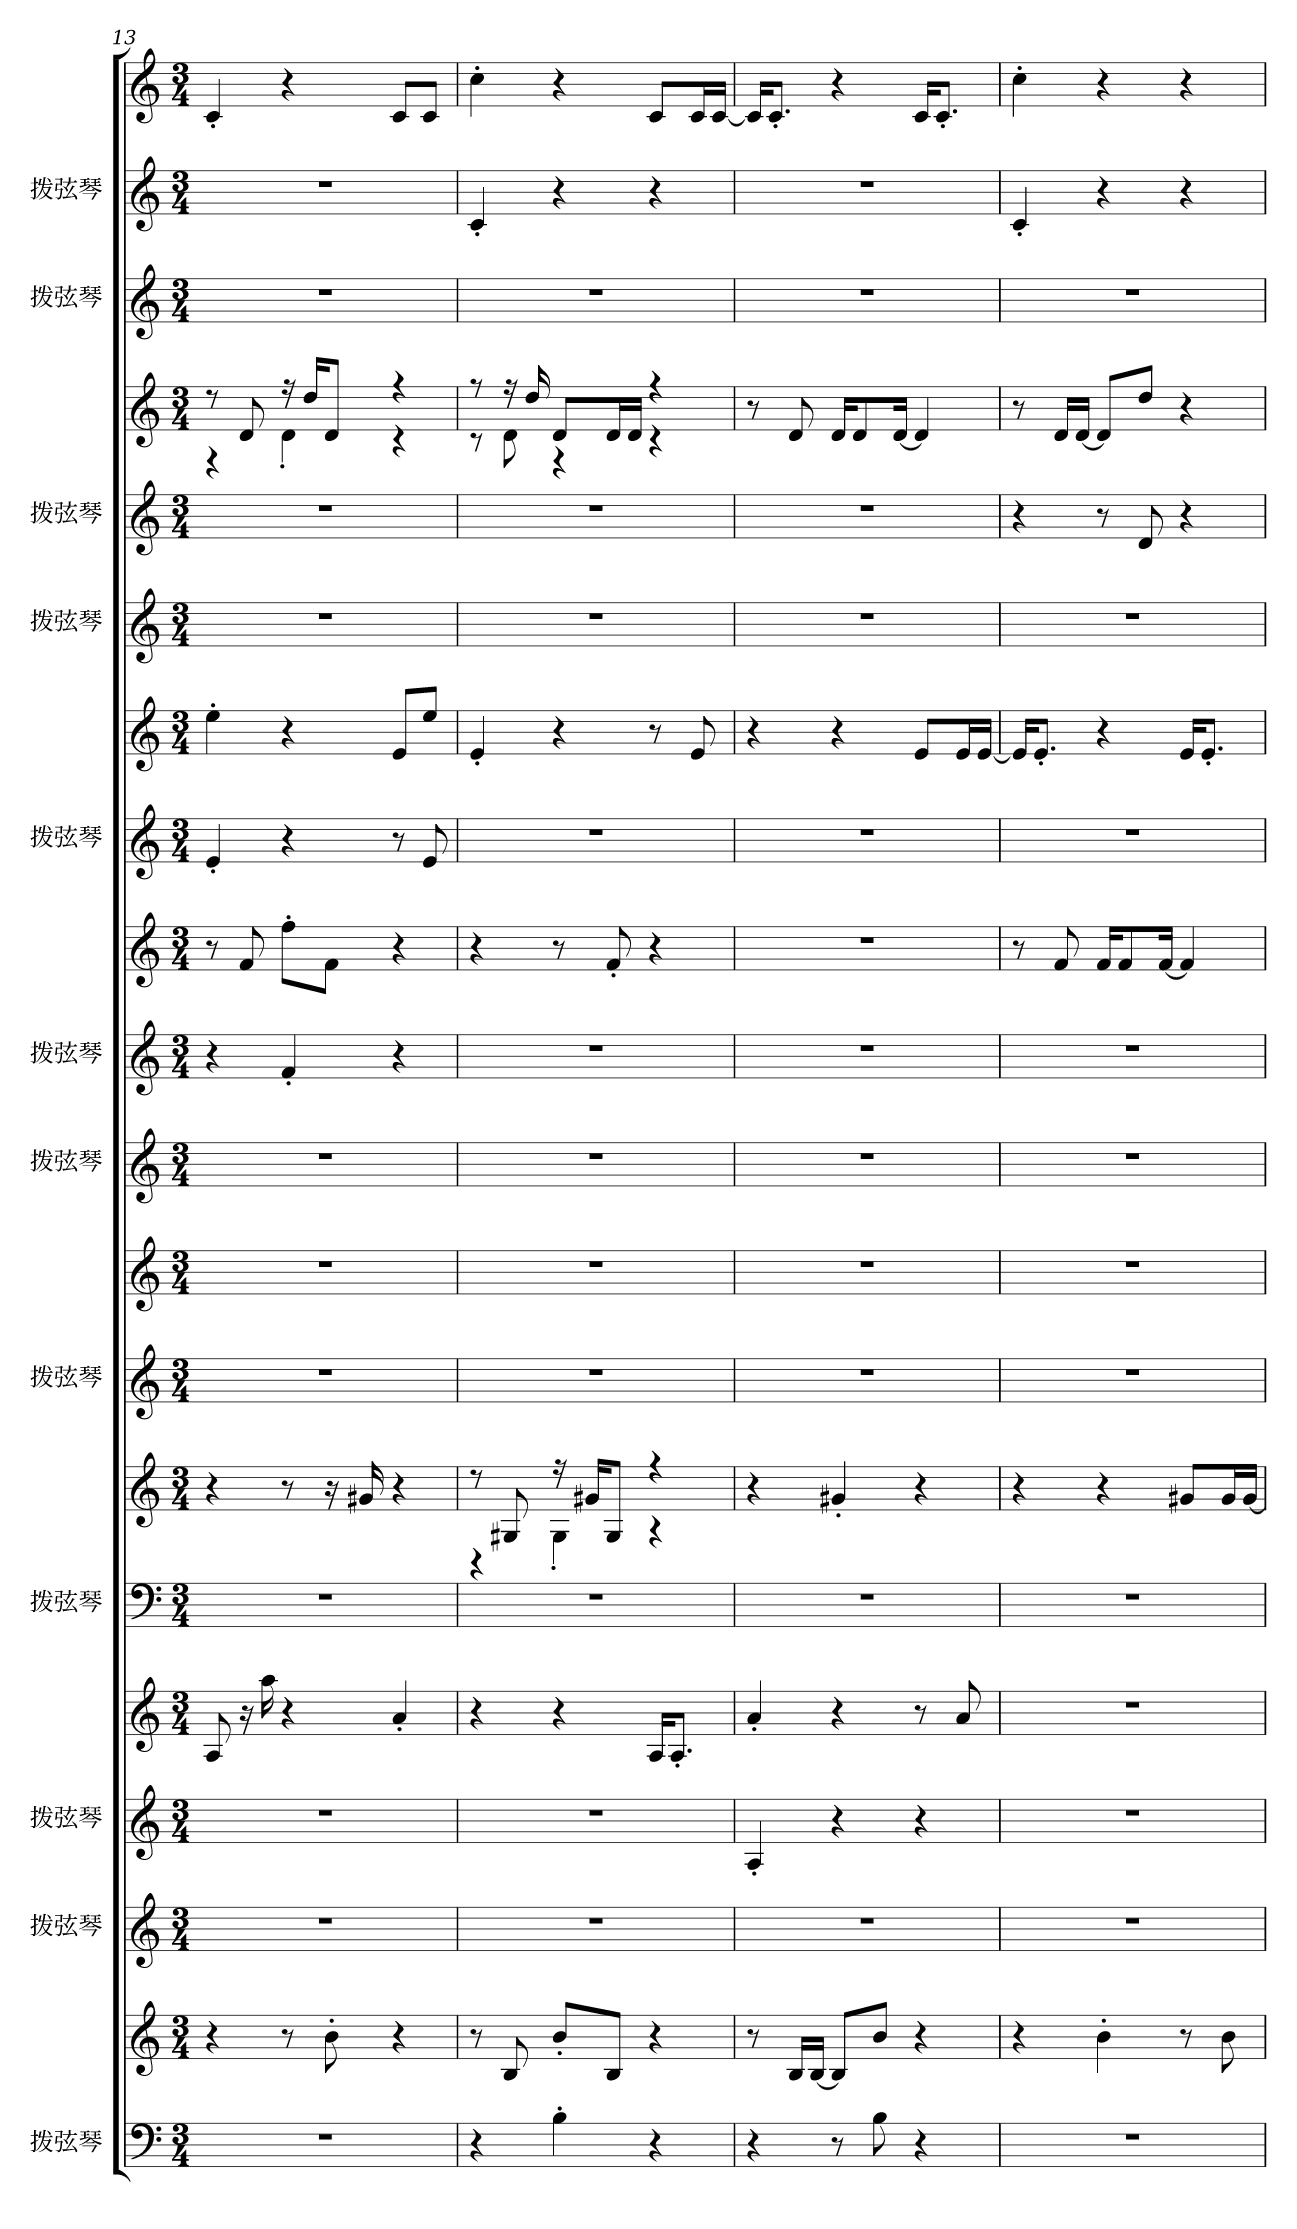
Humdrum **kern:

**kern	**kern	**kern	**kern	**kern	**kern	**kern	**kern	**kern	**kern	**kern	**kern	**kern	**kern	**kern	**kern	**kern	**kern	**kern	**kern
*part12	*part12	*part11	*part10	*part10	*part9	*part9	*part8	*part8	*part7	*part6	*part6	*part5	*part5	*part4	*part3	*part3	*part2	*part1	*part1
*staff20	*staff19	*staff18	*staff17	*staff16	*staff15	*staff14	*staff13	*staff12	*staff11	*staff10	*staff9	*staff8	*staff7	*staff6	*staff5	*staff4	*staff3	*staff2	*staff1
*I"拨弦琴	*	*I"拨弦琴	*I"拨弦琴	*	*I"拨弦琴	*	*I"拨弦琴	*	*I"拨弦琴	*I"拨弦琴	*	*I"拨弦琴	*	*I"拨弦琴	*I"拨弦琴	*	*I"拨弦琴	*I"拨弦琴	*
!!LO:PB:g=z
*clefF4	*clefG2	*clefG2	*clefG2	*clefG2	*clefF4	*clefG2	*clefG2	*clefG2	*clefG2	*clefG2	*clefG2	*clefG2	*clefG2	*clefG2	*clefG2	*clefG2	*clefG2	*clefG2	*clefG2
*k[]	*k[]	*k[]	*k[]	*k[]	*k[]	*k[]	*k[]	*k[]	*k[]	*k[]	*k[]	*k[]	*k[]	*k[]	*k[]	*k[]	*k[]	*k[]	*k[]
*M3/4	*M3/4	*M3/4	*M3/4	*M3/4	*M3/4	*M3/4	*M3/4	*M3/4	*M3/4	*M3/4	*M3/4	*M3/4	*M3/4	*M3/4	*M3/4	*M3/4	*M3/4	*M3/4	*M3/4
=13	=13	=13	=13	=13	=13	=13	=13	=13	=13	=13	=13	=13	=13	=13	=13	=13	=13	=13	=13
*	*	*	*	*	*	*	*	*	*	*	*	*	*	*	*	*^	*	*	*
2.r	4r	2.r	2.r	8A/	2.r	4r	2.r	2.r	2.r	4r	8r	4e'/	4ee'\	2.r	2.r	8r	4r	2.r	2.r	4c'/
.	.	.	.	16r	.	.	.	.	.	.	8f/	.	.	.	.	8d/	.	.	.	.
.	.	.	.	16aa\	.	.	.	.	.	.	.	.	.	.	.	.	.	.	.	.
.	8r	.	.	4r	.	8r	.	.	.	4f'/	8ff'\L	4r	4r	.	.	16r	4d'\	.	.	4r
.	.	.	.	.	.	.	.	.	.	.	.	.	.	.	.	16dd/KL	.	.	.	.
.	8b'\	.	.	.	.	16r	.	.	.	.	8f\J	.	.	.	.	8d/J	.	.	.	.
.	.	.	.	.	.	16g#X/	.	.	.	.	.	.	.	.	.	.	.	.	.	.
.	4r	.	.	4a'/	.	4r	.	.	.	4r	4r	8r	8e/L	.	.	4r	4r	.	.	8c/L
.	.	.	.	.	.	.	.	.	.	.	.	8e/	8ee/J	.	.	.	.	.	.	8c/J
=14	=14	=14	=14	=14	=14	=14	=14	=14	=14	=14	=14	=14	=14	=14	=14	=14	=14	=14	=14	=14
*	*	*	*	*	*	*^	*	*	*	*	*	*	*	*	*	*	*	*	*	*
4r	8r	2.r	2.r	4r	2.r	8r	4r	2.r	2.r	2.r	2.r	4r	2.r	4e'/	2.r	2.r	8r	8r	2.r	4c'/	4cc'\
.	8B/	.	.	.	.	8G#X/	.	.	.	.	.	.	.	.	.	.	16r	8d\	.	.	.
.	.	.	.	.	.	.	.	.	.	.	.	.	.	.	.	.	16dd/	.	.	.	.
4B'\	8b'/L	.	.	4r	.	16r	4G#'\	.	.	.	.	8r	.	4r	.	.	8d/L	4r	.	4r	4r
.	.	.	.	.	.	16g#X/KL	.	.	.	.	.	.	.	.	.	.	.	.	.	.	.
.	8B/J	.	.	.	.	8G#/J	.	.	.	.	.	8f'/	.	.	.	.	16d/L	.	.	.	.
.	.	.	.	.	.	.	.	.	.	.	.	.	.	.	.	.	16d/JJ	.	.	.	.
4r	4r	.	.	16A/KL	.	4r	4r	.	.	.	.	4r	.	8r	.	.	4r	4r	.	4r	8c/L
.	.	.	.	8.A'/J	.	.	.	.	.	.	.	.	.	.	.	.	.	.	.	.	.
.	.	.	.	.	.	.	.	.	.	.	.	.	.	8e/	.	.	.	.	.	.	16c/L
.	.	.	.	.	.	.	.	.	.	.	.	.	.	.	.	.	.	.	.	.	[16c/JJ
*	*	*	*	*	*	*v	*v	*	*	*	*	*	*	*	*	*	*v	*v	*	*	*
=15	=15	=15	=15	=15	=15	=15	=15	=15	=15	=15	=15	=15	=15	=15	=15	=15	=15	=15	=15
4r	8r	2.r	4A'/	4a'/	2.r	4r	2.r	2.r	2.r	2.r	2.r	2.r	4r	2.r	2.r	8r	2.r	2.r	16c/KL]
.	.	.	.	.	.	.	.	.	.	.	.	.	.	.	.	.	.	.	8.c'/J
.	16B/LL	.	.	.	.	.	.	.	.	.	.	.	.	.	.	8d/	.	.	.
.	[16B/JJ	.	.	.	.	.	.	.	.	.	.	.	.	.	.	.	.	.	.
8r	8B/L]	.	4r	4r	.	4g#X'/	.	.	.	.	.	.	4r	.	.	16d/KL	.	.	4r
.	.	.	.	.	.	.	.	.	.	.	.	.	.	.	.	8d/	.	.	.
8B\	8b/J	.	.	.	.	.	.	.	.	.	.	.	.	.	.	.	.	.	.
.	.	.	.	.	.	.	.	.	.	.	.	.	.	.	.	[16d/Jk	.	.	.
4r	4r	.	4r	8r	.	4r	.	.	.	.	.	.	8e/L	.	.	4d/]	.	.	16c/KL
.	.	.	.	.	.	.	.	.	.	.	.	.	.	.	.	.	.	.	8.c'/J
.	.	.	.	8a/	.	.	.	.	.	.	.	.	16e/L	.	.	.	.	.	.
.	.	.	.	.	.	.	.	.	.	.	.	.	[16e/JJ	.	.	.	.	.	.
!!LO:PB:g=z
=16	=16	=16	=16	=16	=16	=16	=16	=16	=16	=16	=16	=16	=16	=16	=16	=16	=16	=16	=16
2.r	4r	2.r	2.r	2.r	2.r	4r	2.r	2.r	2.r	2.r	8r	2.r	16e/KL]	2.r	4r	8r	2.r	4c'/	4cc'\
.	.	.	.	.	.	.	.	.	.	.	.	.	8.e'/J	.	.	.	.	.	.
.	.	.	.	.	.	.	.	.	.	.	8f/	.	.	.	.	16d/LL	.	.	.
.	.	.	.	.	.	.	.	.	.	.	.	.	.	.	.	[16d/JJ	.	.	.
.	4b'\	.	.	.	.	4r	.	.	.	.	16f/KL	.	4r	.	8r	8d/L]	.	4r	4r
.	.	.	.	.	.	.	.	.	.	.	8f/	.	.	.	.	.	.	.	.
.	.	.	.	.	.	.	.	.	.	.	.	.	.	.	8d/	8dd/J	.	.	.
.	.	.	.	.	.	.	.	.	.	.	[16f/Jk	.	.	.	.	.	.	.	.
.	8r	.	.	.	.	8g#X/L	.	.	.	.	4f/]	.	16e/KL	.	4r	4r	.	4r	4r
.	.	.	.	.	.	.	.	.	.	.	.	.	8.e'/J	.	.	.	.	.	.
.	8b\	.	.	.	.	16g#/L	.	.	.	.	.	.	.	.	.	.	.	.	.
.	.	.	.	.	.	[16g#/JJ	.	.	.	.	.	.	.	.	.	.	.	.	.
=	=	=	=	=	=	=	=	=	=	=	=	=	=	=	=	=	=	=	=
*-	*-	*-	*-	*-	*-	*-	*-	*-	*-	*-	*-	*-	*-	*-	*-	*-	*-	*-	*-
